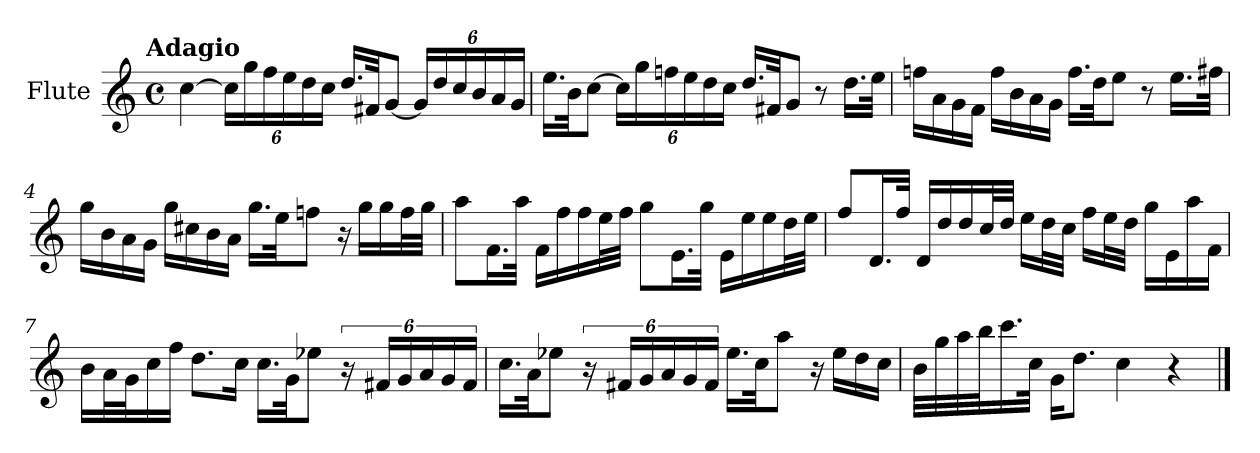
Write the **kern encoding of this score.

**kern
*part1
*staff1
*I"Flute
*I'Fl
*clefG2
*k[]
*C:
!!LO:TX:omd:t=Adagio
*M4/4
*met(c)
*MM56
=1
[4cc
24ccLL]
24gg
24ff
24ee
24dd
24ccJJ
16.ddLL
32f#XJK
[8gJ
24g/LL]
24dd
24cc
24b
24a
24gJJ
=2
16.eeLL
32bJK
[8ccJ
24ccLL]
24gg
24ffn
24ee
24dd
24ccJJ
16.ddLL
32f#XJK
8gJ
8r
16.ddLL
32eeJJk
=3
16ffnLL
16a
16g
16fJJ
16ffLL
16b
16a
16gJJ
16.ffLL
32ddJK
8eeJ
8r
16.eeLL
32ff#XJJk
=4
16ggLL
16b
16a
16gJJ
16ggLL
16cc#X
16b
16aJJ
16.ggLL
32eeJK
8ffnJ
16r
16ggLL
16gg
32ffL
32ggJJJ
=5
8aaL
16.fL
32aaJJk
16fLL
16ff
16ff
32eeL
32ffJJJ
8ggL
16.eL
32ggJJk
16e\LL
16ee
16ee
32ddL
32eeJJJ
=6
8ffL
16.dL
32ffJJk
16dLL
16dd
16dd
32ccL
32ddJJJ
16eeLL
32ddL
32ccJJJ
16ffLL
32eeL
32ddJJJ
16ggLL
16e
16aa
16fJJ
=7
16bLL
32aL
32gJ
16cc
16ffJJ
8.ddL
16ccJk
16.ccLL
32gJK
8ee-XJ
24r
24f#XLL
24g
24a
24g
24f#JJ
=8
16.ccLL
32aJK
8ee-XJ
24r
24f#XLL
24g
24a
24g
24f#JJ
16.ee-LL
32ccJK
8aaJ
16r
16ee-LL
16dd
16ccJJ
=9
32bLLL
32gg
32aa
32bbJ
16.ccc
32ccJJk
16gKL
8.ddJ
4cc
4r
==
*-
